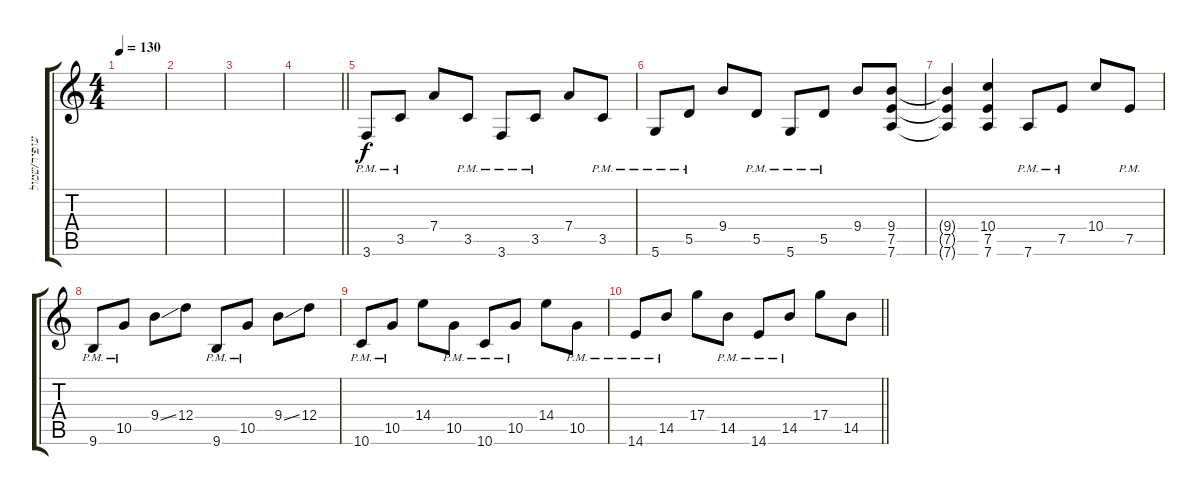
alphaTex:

\track ("עופיר/שמוליק" "עופיר/שמול") {instrument distortionguitar}
\staff {score tabs}
\tuning (E4 B3 G3 D3 A2 D2) {hide}
\ts (4 4)
\tempo 130
\clef g2
\ks c
|
|
|
\barLineRight lightlight
|
3.6{pm}.8{volume 16 balance 0} 3.5{pm}.8 7.4.8 3.5{pm}.8 3.6{pm}.8 3.5{pm}.8 7.4.8 3.5{pm}.8 |
5.6{pm}.8 5.5{pm}.8 9.4.8 5.5{pm}.8 5.6{pm}.8 5.5{pm}.8 9.4.8 (9.4 7.5 7.6).8 |
(9.4{t} 7.5{t} 7.6{t}).4 (10.4 7.5 7.6).4 7.6{pm}.8 7.5{pm}.8 10.4.8 7.5{pm}.8 |
9.6{pm}.8 10.5{pm}.8 9.4{ss}.8 12.4.8 9.6{pm}.8 10.5{pm}.8 9.4{ss}.8 12.4.8 |
10.6{pm}.8 10.5{pm}.8 14.4.8 10.5{pm}.8 10.6{pm}.8 10.5{pm}.8 14.4.8 10.5{pm}.8 |
\barLineRight lightlight
14.6{pm}.8 14.5{pm}.8 17.4.8 14.5{pm}.8 14.6{pm}.8 14.5{pm}.8 17.4.8 14.5.8
